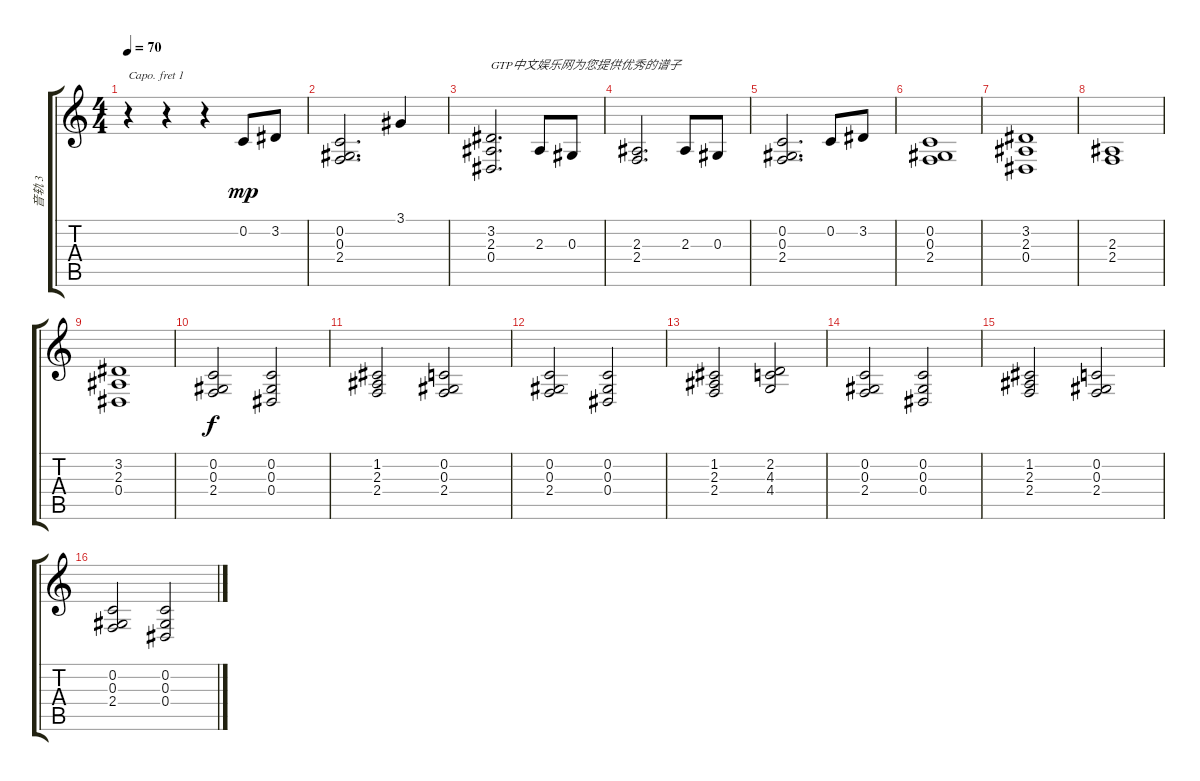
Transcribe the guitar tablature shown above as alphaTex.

\track ("音轨 3" "音轨 3") {instrument synthstrings1}
\staff {score tabs}
\capo 1
\tuning (E4 B3 G3 D3 A2 E2) {hide}
\ts (4 4)
\tempo 70
\clef g2
\ks c
r.4{dy mp instrument synthstrings1} r.4 r.4 0.2.8 3.2.8 |
(0.2 0.3 2.4).2{d} 3.1.4 |
(3.2 2.3 0.4).2{d txt "GTP中文娱乐网为您提供优秀的谱子"} 2.3.8 0.3.8 |
(2.3 2.4).2{d} 2.3.8 0.3.8 |
(0.2 0.3 2.4).2{d} 0.2.8 3.2.8 |
(0.2 0.3 2.4).1 |
(3.2 2.3 0.4).1 |
(2.3 2.4).1 |
(3.2 2.3 0.4).1 |
(0.2 0.3 2.4).2{dy f} (0.2 0.3 0.4).2 |
(1.2 2.3 2.4).2 (0.2 0.3 2.4).2 |
(0.2 0.3 2.4).2 (0.2 0.3 0.4).2 |
(1.2 2.3 2.4).2 (2.2 4.3 4.4).2 |
(0.2 0.3 2.4).2 (0.2 0.3 0.4).2 |
(1.2 2.3 2.4).2 (0.2 0.3 2.4).2 |
(0.2 0.3 2.4).2{txt " "} (0.2 0.3 0.4).2
